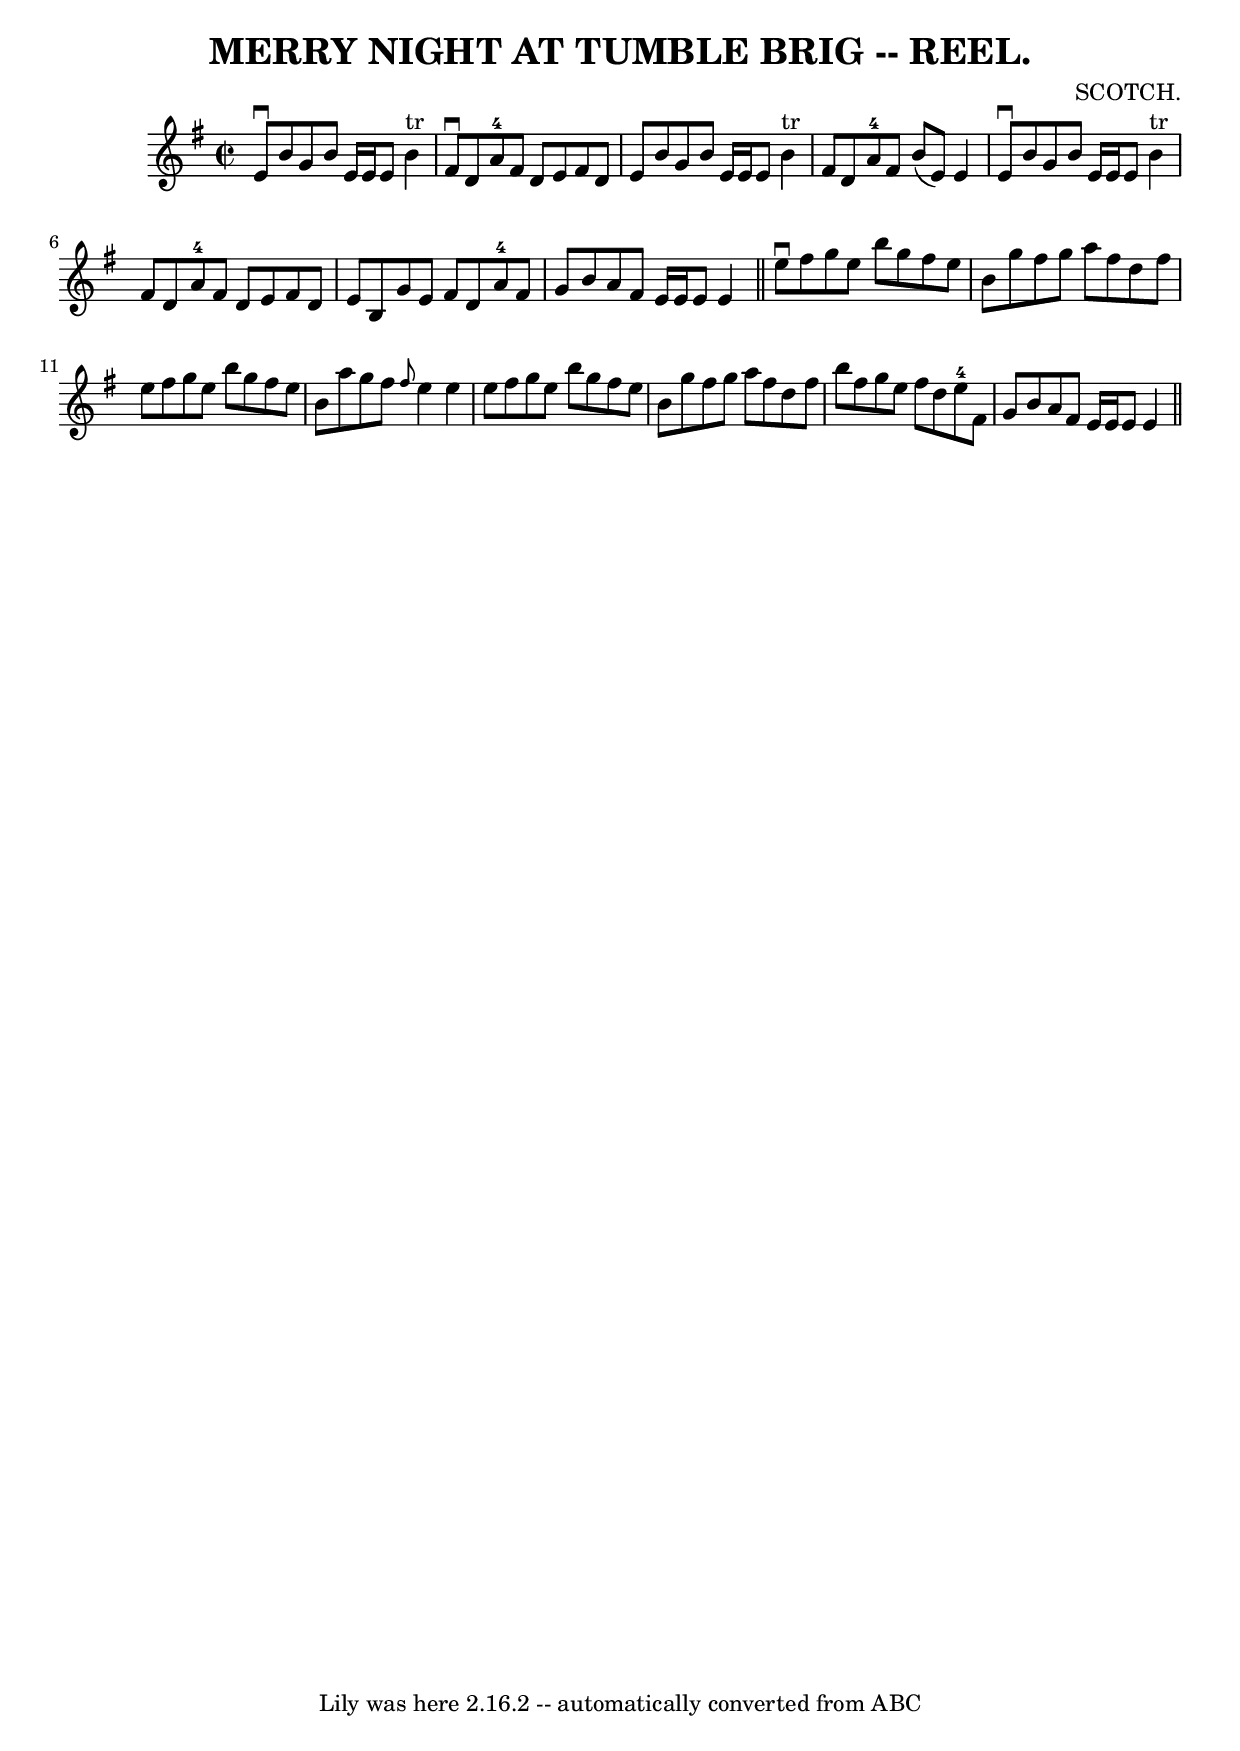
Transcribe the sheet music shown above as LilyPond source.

\version "2.16.2"
\include "Mammoth.ily"
\header {
  %% book = "Coles"
  composer = "SCOTCH."
  crossRefNumber = "4"
  footnotes = ""
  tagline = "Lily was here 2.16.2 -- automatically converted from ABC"
  title = "MERRY NIGHT AT TUMBLE BRIG -- REEL."

}
voicedefault =  {


  \override Staff.TimeSignature #'style = #'C
  \time 2/2 
  \key e \minor e'8^\downbow b'8 g'8 b'8 e'16 e'16    
  e'8 b'4^"tr" |
  fis'8^\downbow d'8 a'8-4 fis'8 d'8  
  e'8 fis'8 d'8  |
  e'8 b'8 g'8 b'8 e'16 e'16    
  e'8 b'4^"tr" |
  fis'8 d'8 a'8-4 fis'8 b'8 (e'8  
  -) e'4  |
  e'8^\downbow b'8 g'8 b'8 e'16 e'16 e'8 
  b'4^"tr" |
  fis'8 d'8 a'8-4 fis'8 d'8 e'8    
  fis'8 d'8  |
  e'8 b8 g'8 e'8 fis'8 d'8 a'8-4   
  fis'8  |
  g'8 b'8 a'8 fis'8 e'16 e'16 e'8 e'4  
  \bar "||" e''8^\downbow fis''8 g''8 e''8 b''8 g''8 fis''8 
  e''8  |
  b'8 g''8 fis''8 g''8 a''8 fis''8 d''8    
  fis''8  |
  e''8 fis''8 g''8 e''8 b''8 g''8 fis''8    
  e''8  |
  b'8 a''8 g''8 fis''8  \grace { fis''8  
			       } e''4    
  e''4  |
  e''8 fis''8 g''8 e''8 b''8 g''8 fis''8    
  e''8  |
  b'8 g''8 fis''8 g''8 a''8 fis''8 d''8    
  fis''8  |
  b''8 fis''8 g''8 e''8 fis''8 d''8 e''8 
  -4 fis'8  |
  g'8 b'8 a'8 fis'8 e'16 e'16 e'8    
  e'4  \bar "||"   

}

\score{
  <<

    \context Staff="default"
    {
      \voicedefault 
      
    }

  >>
  \layout {
    
  }
  \midi {
  }

}
